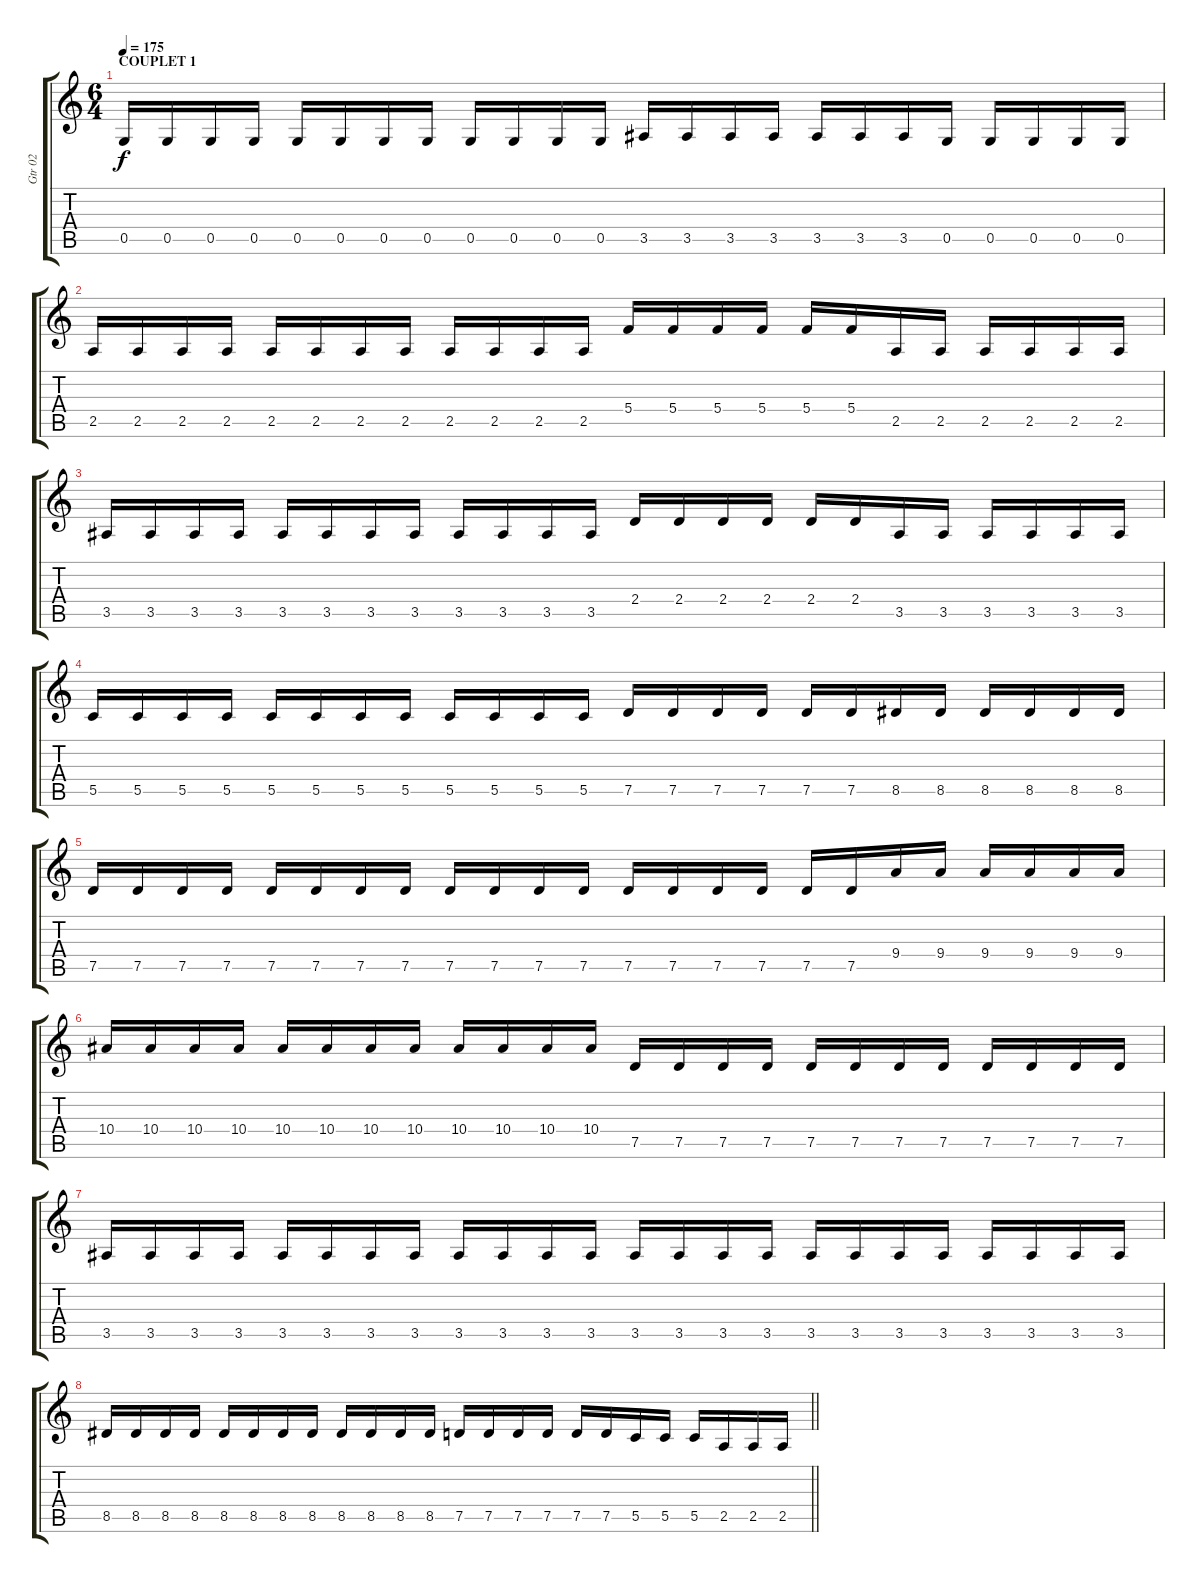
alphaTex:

\track ("Gtr 02" "Gtr 02") {instrument overdrivenguitar}
\staff {score tabs}
\tuning (D4 A3 F3 C3 G2 D2) {hide}
\ts (6 4)
\section ("" "COUPLET 1")
\tempo 175
\clef g2
\ks c
0.5.16{dy f} 0.5.16 0.5.16 0.5.16 0.5.16 0.5.16 0.5.16 0.5.16 0.5.16 0.5.16 0.5.16 0.5.16 3.5.16 3.5.16 3.5.16 3.5.16 3.5.16 3.5.16 3.5.16 0.5.16 0.5.16 0.5.16 0.5.16 0.5.16 |
2.5.16 2.5.16 2.5.16 2.5.16 2.5.16 2.5.16 2.5.16 2.5.16 2.5.16 2.5.16 2.5.16 2.5.16 5.4.16 5.4.16 5.4.16 5.4.16 5.4.16 5.4.16 2.5.16 2.5.16 2.5.16 2.5.16 2.5.16 2.5.16 |
3.5.16 3.5.16 3.5.16 3.5.16 3.5.16 3.5.16 3.5.16 3.5.16 3.5.16 3.5.16 3.5.16 3.5.16 2.4.16 2.4.16 2.4.16 2.4.16 2.4.16 2.4.16 3.5.16 3.5.16 3.5.16 3.5.16 3.5.16 3.5.16 |
5.5.16 5.5.16 5.5.16 5.5.16 5.5.16 5.5.16 5.5.16 5.5.16 5.5.16 5.5.16 5.5.16 5.5.16 7.5.16 7.5.16 7.5.16 7.5.16 7.5.16 7.5.16 8.5.16 8.5.16 8.5.16 8.5.16 8.5.16 8.5.16 |
7.5.16 7.5.16 7.5.16 7.5.16 7.5.16 7.5.16 7.5.16 7.5.16 7.5.16 7.5.16 7.5.16 7.5.16 7.5.16 7.5.16 7.5.16 7.5.16 7.5.16 7.5.16 9.4.16 9.4.16 9.4.16 9.4.16 9.4.16 9.4.16 |
10.4.16 10.4.16 10.4.16 10.4.16 10.4.16 10.4.16 10.4.16 10.4.16 10.4.16 10.4.16 10.4.16 10.4.16 7.5.16 7.5.16 7.5.16 7.5.16 7.5.16 7.5.16 7.5.16 7.5.16 7.5.16 7.5.16 7.5.16 7.5.16 |
3.5.16 3.5.16 3.5.16 3.5.16 3.5.16 3.5.16 3.5.16 3.5.16 3.5.16 3.5.16 3.5.16 3.5.16 3.5.16 3.5.16 3.5.16 3.5.16 3.5.16 3.5.16 3.5.16 3.5.16 3.5.16 3.5.16 3.5.16 3.5.16 |
\barLineRight lightlight
8.5.16 8.5.16 8.5.16 8.5.16 8.5.16 8.5.16 8.5.16 8.5.16 8.5.16 8.5.16 8.5.16 8.5.16 7.5.16 7.5.16 7.5.16 7.5.16 7.5.16 7.5.16 5.5.16 5.5.16 5.5.16 2.5.16 2.5.16 2.5.16
